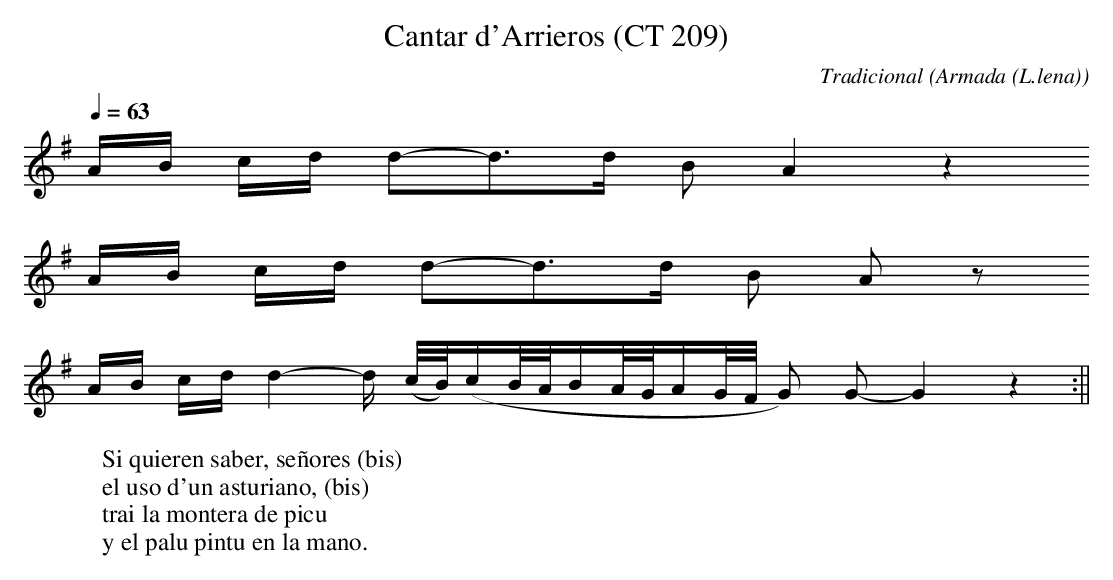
X:1
T:Cantar d'Arrieros (CT 209)
C:Tradicional
O:Armada (L.lena)
M:Llibre
L:1/8
Q:1/4=63
K:G
A/B/ c/d/ d-d>d B A2 z2
A/B/ c/d/ d-d>d B A z
A/B/ c/d/ d2-d/ (c/4B/4)(c/B/4A/4B/A/4G/4A/G/4F/4 G) G-G2 z2 :||
W:Si quieren saber, señores (bis)
W:el uso d'un asturiano, (bis)
W:trai la montera de picu
W:y el palu pintu en la mano.
W:
